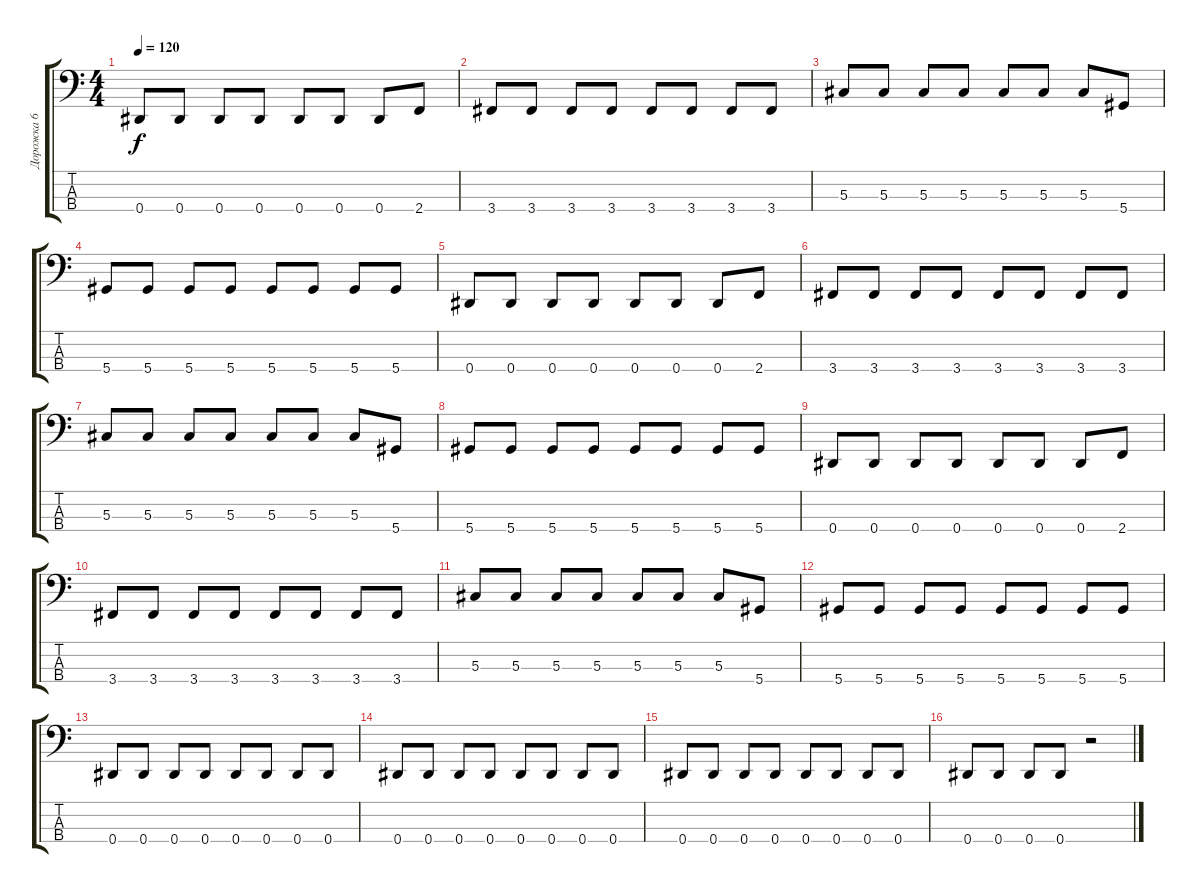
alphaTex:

\track ("Дорожка 6" "Дорожка 6") {instrument electricbassfinger}
\staff {score tabs}
\tuning (Gb2 Db2 Ab1 Eb1) {hide}
\ts (4 4)
\tempo 120
\clef f4
\ks c
0.4.8{dy f} 0.4.8 0.4.8 0.4.8 0.4.8 0.4.8 0.4.8 2.4.8 |
3.4.8 3.4.8 3.4.8 3.4.8 3.4.8 3.4.8 3.4.8 3.4.8 |
5.3.8 5.3.8 5.3.8 5.3.8 5.3.8 5.3.8 5.3.8 5.4.8 |
5.4.8 5.4.8 5.4.8 5.4.8 5.4.8 5.4.8 5.4.8 5.4.8 |
0.4.8 0.4.8 0.4.8 0.4.8 0.4.8 0.4.8 0.4.8 2.4.8 |
3.4.8 3.4.8 3.4.8 3.4.8 3.4.8 3.4.8 3.4.8 3.4.8 |
5.3.8 5.3.8 5.3.8 5.3.8 5.3.8 5.3.8 5.3.8 5.4.8 |
5.4.8 5.4.8 5.4.8 5.4.8 5.4.8 5.4.8 5.4.8 5.4.8 |
0.4.8 0.4.8 0.4.8 0.4.8 0.4.8 0.4.8 0.4.8 2.4.8 |
3.4.8 3.4.8 3.4.8 3.4.8 3.4.8 3.4.8 3.4.8 3.4.8 |
5.3.8 5.3.8 5.3.8 5.3.8 5.3.8 5.3.8 5.3.8 5.4.8 |
5.4.8 5.4.8 5.4.8 5.4.8 5.4.8 5.4.8 5.4.8 5.4.8 |
0.4.8 0.4.8 0.4.8 0.4.8 0.4.8 0.4.8 0.4.8 0.4.8 |
0.4.8 0.4.8 0.4.8 0.4.8 0.4.8 0.4.8 0.4.8 0.4.8 |
0.4.8 0.4.8 0.4.8 0.4.8 0.4.8 0.4.8 0.4.8 0.4.8 |
0.4.8 0.4.8 0.4.8 0.4.8 r.2
